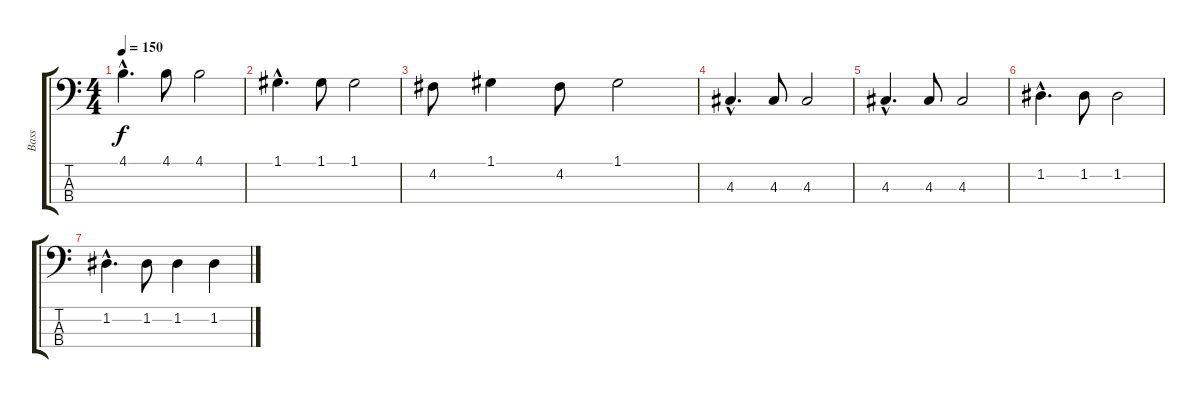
\track ("Bass" "Bass") {instrument electricbassfinger}
\staff {score tabs}
\tuning (G2 D2 A1 E1) {hide}
\ts (4 4)
\tempo 150
\clef f4
\ks c
4.1{hac}.4{d dy f} 4.1.8 4.1.2 |
1.1{hac}.4{d} 1.1.8 1.1.2 |
4.2.8 1.1.4 4.2.8 1.1.2 |
4.3{hac}.4{d} 4.3.8 4.3.2 |
4.3{hac}.4{d} 4.3.8 4.3.2 |
1.2{hac}.4{d} 1.2.8 1.2.2 |
1.2{hac}.4{d} 1.2.8 1.2.4 1.2.4
